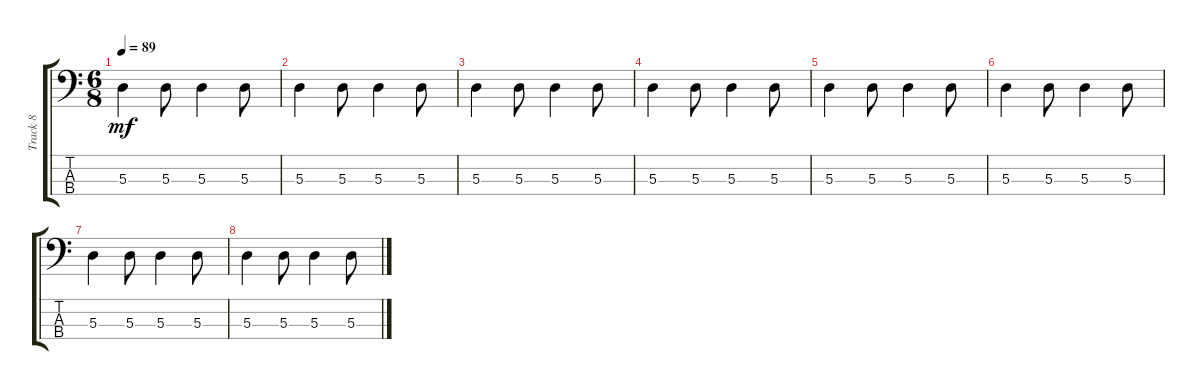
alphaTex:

\track ("Track 8" "Track 8") {instrument synthbass2}
\staff {score tabs}
\tuning (G2 D2 A1 E1) {hide}
\ts (6 8)
\tempo 89
\clef f4
\ks c
5.3.4{dy mf} 5.3.8 5.3.4 5.3.8 |
5.3.4 5.3.8 5.3.4 5.3.8 |
5.3.4 5.3.8 5.3.4 5.3.8 |
5.3.4 5.3.8 5.3.4 5.3.8 |
5.3.4 5.3.8 5.3.4 5.3.8 |
5.3.4 5.3.8 5.3.4 5.3.8 |
5.3.4 5.3.8 5.3.4 5.3.8 |
5.3.4 5.3.8 5.3.4 5.3.8
